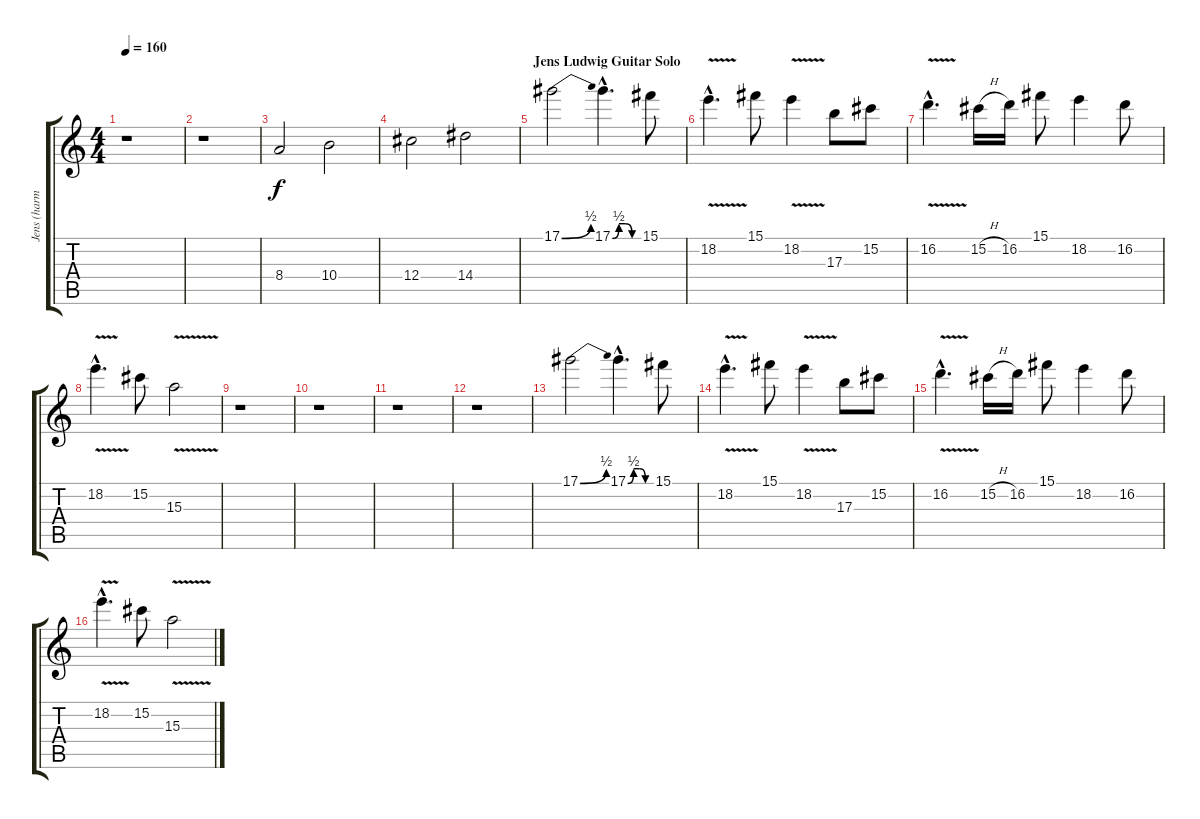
\track ("Jens (harmony)" "Jens (harm") {instrument distortionguitar}
\staff {score tabs}
\tuning (Eb4 Bb3 Gb3 Db3 Ab2 Eb2) {hide}
\ts (4 4)
\tempo 160
\clef g2
\ks c
r.1{dy f} |
r.1 |
8.4.2 10.4.2 |
12.4.2 14.4.2 |
\section ("" "Jens Ludwig Guitar Solo")
17.1{be (bend 0 0 60 2)}.2 17.1{be (custom 0 0 15 2 30 2 45 0 60 0) hac}.4{d} 15.1.8 |
18.2{v hac}.4{d} 15.1.8 18.2{v}.4 17.3.8 15.2.8 |
16.2{v hac}.4{d} 15.2{h}.16 16.2.16 15.1.8 18.2.4 16.2.8 |
18.2{v hac}.4{d} 15.2.8 15.3{v}.2 |
r.1 |
r.1 |
r.1 |
r.1 |
17.1{be (bend 0 0 60 2)}.2 17.1{be (custom 0 0 15 2 30 2 45 0 60 0) hac}.4{d} 15.1.8 |
18.2{v hac}.4{d} 15.1.8 18.2{v}.4 17.3.8 15.2.8 |
16.2{v hac}.4{d} 15.2{h}.16 16.2.16 15.1.8 18.2.4 16.2.8 |
18.2{v hac}.4{d} 15.2.8 15.3{v}.2
